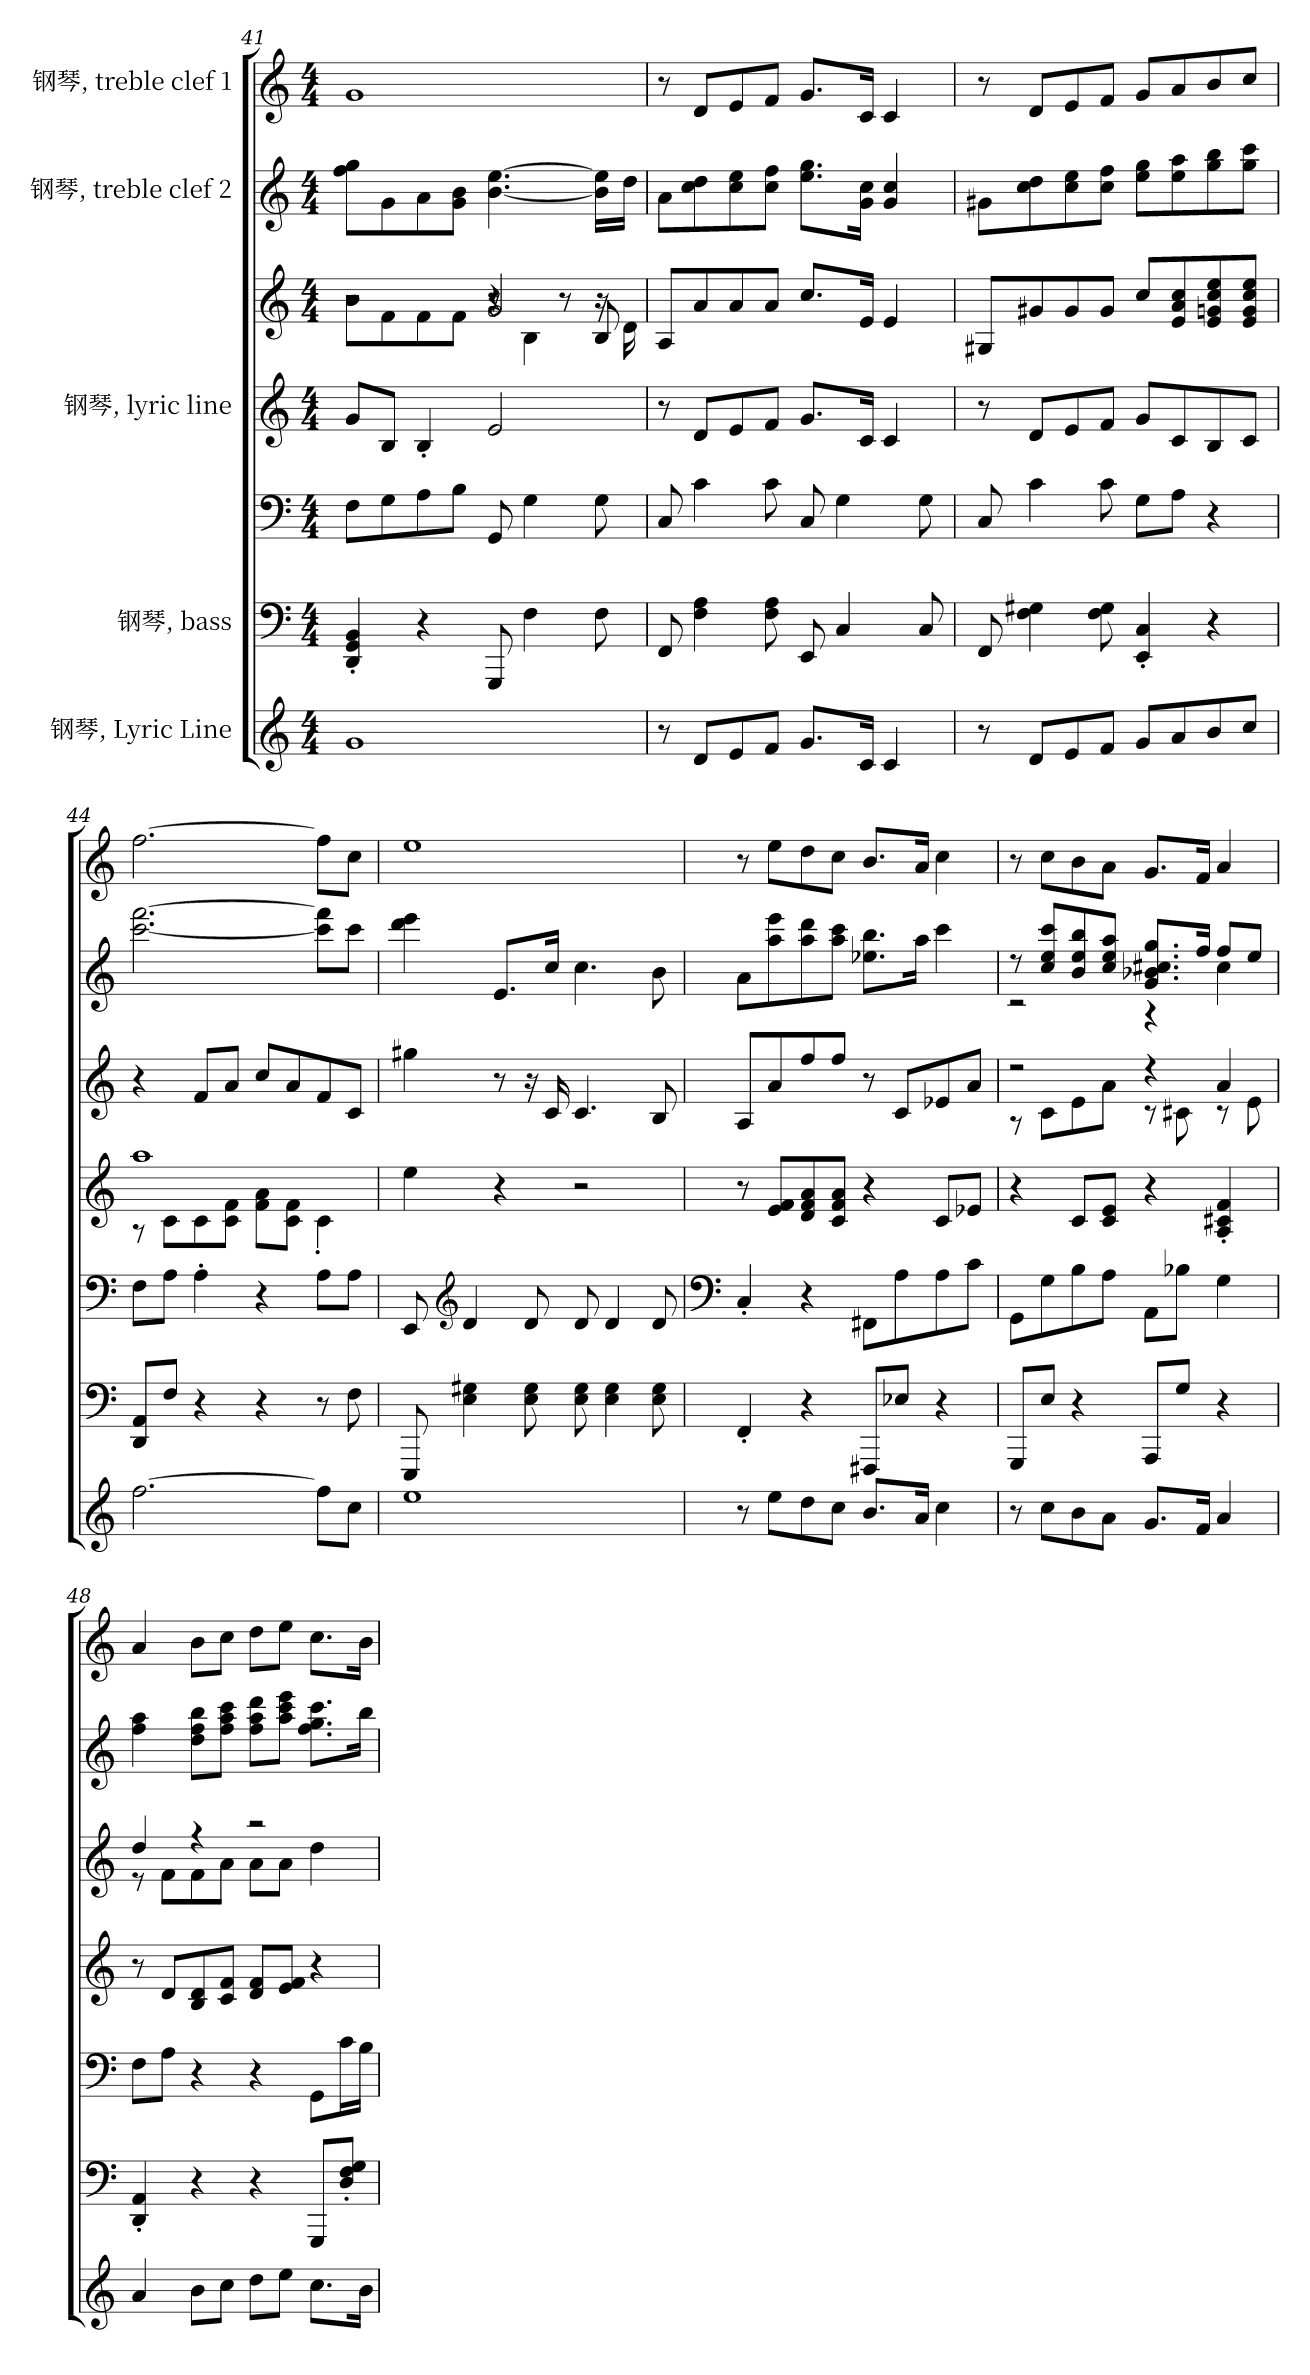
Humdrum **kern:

**kern	**kern	**kern	**kern	**kern	**kern	**kern
*part5	*part4	*part4	*part3	*part3	*part2	*part1
*staff7	*staff6	*staff5	*staff4	*staff3	*staff2	*staff1
*I"钢琴, Lyric Line	*I"钢琴, bass	*	*I"钢琴, lyric line	*	*I"钢琴, treble clef 2	*I"钢琴, treble clef 1
*clefG2	*clefF4	*clefF4	*clefG2	*clefG2	*clefG2	*clefG2
*k[]	*k[]	*k[]	*k[]	*k[]	*k[]	*k[]
*M4/4	*M4/4	*M4/4	*M4/4	*M4/4	*M4/4	*M4/4
=41	=41	=41	=41	=41	=41	=41
*	*	*	*	*^	*	*
*	*	*	*	*	*^	*	*
1g	4DD/' 4GG/' 4BB/'	8F\L	8g/L	2r	8b\L	2r	8ff\ 8gg\L	1g
.	.	8G\	8B/J	.	8f\	.	8g\	.
.	4r	8A\	4B'/	.	8f\	.	8a\	.
.	.	8B\J	.	.	8f\J	.	8g\ 8b\J	.
.	8GGG/	8GG/	2e/	2g/	8r	4r	[4.b\ [4.ee\	.
.	4F\	4G\	.	.	4B\	.	.	.
.	.	.	.	.	.	8r	.	.
.	8F\	8G\	.	.	16r	8B/	16b\] 16ee\]LL	.
.	.	.	.	.	16d\	.	16dd\JJ	.
*	*	*	*	*v	*v	*v	*	*
=42	=42	=42	=42	=42	=42	=42
8r	8FF/	8C/	8r	8A/L	8a\L	8r
8d/L	4F\ 4A\	4c\	8d/L	8a/	8cc\ 8dd\	8d/L
8e/	.	.	8e/	8a/	8cc\ 8ee\	8e/
8f/J	8F\ 8A\	8c\	8f/J	8a/J	8cc\ 8ff\J	8f/J
8.g/L	8EE/	8C/	8.g/L	8.cc/L	8.ee\ 8.gg\L	8.g/L
.	4C/	4G\	.	.	.	.
16c/Jk	.	.	16c/Jk	16e/Jk	16g\ 16cc\Jk	16c/Jk
4c/	.	.	4c/	4e/	4g/ 4cc/	4c/
.	8C/	8G\	.	.	.	.
!!LO:PB:g=z
=43	=43	=43	=43	=43	=43	=43
8r	8FF/	8C/	8r	8G#X/L	8g#X\L	8r
8d/L	4F\ 4G#X\	4c\	8d/L	8g#X/	8cc\ 8dd\	8d/L
8e/	.	.	8e/	8g#/	8cc\ 8ee\	8e/
8f/J	8F\ 8G#\	8c\	8f/J	8g#/J	8cc\ 8ff\J	8f/J
8g/L	4EE/' 4C/'	8G\L	8g/L	8cc/L	8ee\ 8gg\L	8g/L
8a/	.	8A\J	8c/	8e/ 8a/ 8cc/	8ee\ 8aa\	8a/
8b/	4r	4r	8B/	8e/ 8gn/ 8cc/ 8ee/	8gg\ 8bb\	8b/
8cc/J	.	.	8c/J	8e/ 8g/ 8cc/ 8ee/J	8gg\ 8ccc\J	8cc/J
=44	=44	=44	=44	=44	=44	=44
*	*	*	*^	*	*	*
[2.ff\	8DD/ 8AA/L	8F\L	1aa	8r	4r	[2.ccc\ [2.fff\	[2.ff\
.	8F/J	8A\J	.	8c\L	.	.	.
.	4r	4A'\	.	8c\	8f/L	.	.
.	.	.	.	8c\ 8f\J	8a/J	.	.
.	4r	4r	.	8f\ 8a\L	8cc/L	.	.
.	.	.	.	8c\ 8f\J	8a/	.	.
8ff\L]	8r	8A\L	.	4c'\	8f/	8ccc\] 8fff\]L	8ff\L]
8cc\J	8F\	8A\J	.	.	8c/J	8ccc\J	8cc\J
*	*	*	*v	*v	*	*	*
=45	=45	=45	=45	=45	=45	=45
1ee	8EEE/	8EE/	4ee\	4gg#X\	4ddd\ 4eee\	1ee
*	*	*clefG2	*	*	*	*
.	4E\ 4G#X\	4d/	.	.	.	.
.	.	.	4r	8r	8.e/L	.
.	8E\ 8G#\	8d/	.	16r	.	.
.	.	.	.	16c/	16cc/Jk	.
.	8E\ 8G#\	8d/	2r	4.c/	4.cc\	.
.	4E\ 4G#\	4d/	.	.	.	.
.	8E\ 8G#\	8d/	.	8B/	8b\	.
!!LO:PB:g=z
=46	=46	=46	=46	=46	=46	=46
*	*	*clefF4	*	*	*	*
8r	4FF'/	4C'/	8r	8A/L	8a\L	8r
8ee\L	.	.	8e/ 8f/L	8a/	8aa\ 8eee\	8ee\L
8dd\	4r	4r	8d/ 8f/ 8a/	8ff/	8aa\ 8ddd\	8dd\
8cc\J	.	.	8c/ 8f/ 8a/J	8ff/J	8aa\ 8ccc\J	8cc\J
8.b/L	8FFF#X/L	8FF#X\L	4r	8r	8.ee-X\ 8.bb\L	8.b/L
.	8E-X/J	8A\	.	8c/L	.	.
16a/Jk	.	.	.	.	16aa\Jk	16a/Jk
4cc\	4r	8A\	8c/L	8e-X/	4ccc\	4cc\
.	.	8c\J	8e-X/J	8a/J	.	.
=47	=47	=47	=47	=47	=47	=47
*	*	*	*	*^	*^	*
8r	8GGG/L	8GG\L	4r	2r	8r	8r	2r	8r
8cc\L	8E/J	8G\	.	.	8c\L	8cc/ 8ee/ 8ccc/L	.	8cc\L
8b\	4r	8B\	8c/L	.	8e\	8b/ 8ee/ 8bb/	.	8b\
8a\J	.	8A\J	8c/ 8e/J	.	8a\J	8cc/ 8ee/ 8aa/J	.	8a\J
8.g/L	8AAA/L	8AA\L	4r	4r	8r	8.g/ 8.b-X/ 8.cc#X/ 8.gg/L	4r	8.g/L
.	8G/J	8B-X\J	.	.	8c#X\	.	.	.
16f/Jk	.	.	.	.	.	16ff/Jk	.	16f/Jk
4a/	4r	4G\	4A/' 4c#X/' 4f/'	4a/	8r	8ff/L	4cc#\	4a/
.	.	.	.	.	8e\	8ee/J	.	.
*	*	*	*	*	*	*v	*v	*
=48	=48	=48	=48	=48	=48	=48	=48
4a/	4DD/' 4AA/'	8F\L	8r	4dd/	8r	4ff\ 4aa\	4a/
.	.	8A\J	8d/L	.	8f\L	.	.
8b\L	4r	4r	8B/ 8d/	4r	8f\	8dd\ 8ff\ 8bb\L	8b\L
8cc\J	.	.	8c/ 8f/J	.	8a\J	8ff\ 8aa\ 8ccc\J	8cc\J
8dd\L	4r	4r	8d/ 8f/L	2r	8a\L	8ff\ 8aa\ 8ddd\L	8dd\L
8ee\J	.	.	8e/ 8f/J	.	8a\J	8aa\ 8ccc\ 8eee\J	8ee\J
8.cc\L	8GGG/L	8GG\L	4r	.	4dd\	8.ff\ 8.gg\ 8.ccc\L	8.cc\L
.	8D/' 8F/' 8G/'J	16c\L	.	.	.	.	.
16b\Jk	.	16B\JJ	.	.	.	16bb\Jk	16b\Jk
*	*	*	*	*v	*v	*	*
=	=	=	=	=	=	=
*-	*-	*-	*-	*-	*-	*-
